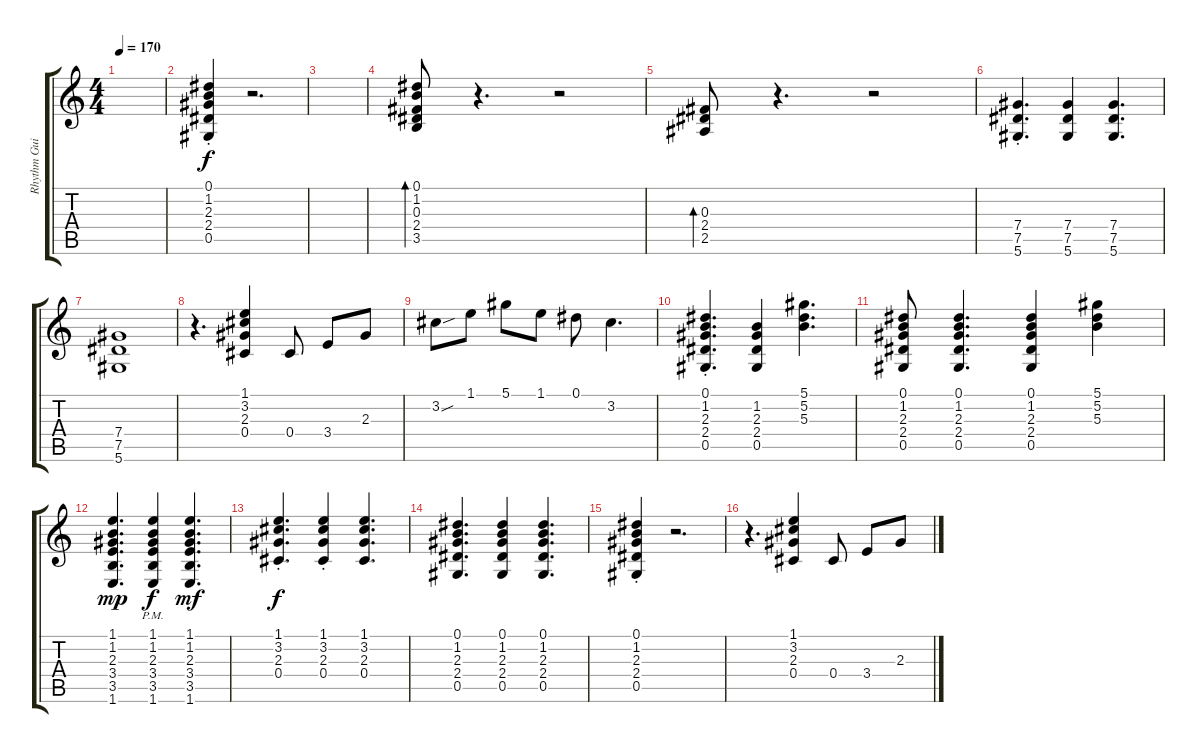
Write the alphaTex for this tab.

\track ("Rhythm Guitar" "Rhythm Gui") {instrument acousticguitarnylon}
\staff {score tabs}
\tuning (Eb4 Bb3 Gb3 Db3 Ab2 Eb2) {hide}
\ts (4 4)
\tempo 170
\clef g2
\ks c
|
(0.1 1.2 2.3 2.4{st} 0.5{st}).4 r.2{d} |
|
(0.1 1.2 0.3 2.4 3.5).8{bd 120} r.4{d} r.2 |
(0.3 2.4 2.5).8{bd 240} r.4{d} r.2 |
(7.4{st} 7.5 5.6).4{d} (7.4 7.5 5.6).4 (7.4 7.5 5.6).4{d} |
(7.4 7.5 5.6).1 |
r.4{d} (1.1 3.2 2.3 0.4).4 0.4.8 3.4.8 2.3.8 |
3.2{sou}.8 1.1.8 5.1.8 1.1.8 0.1.8 3.2.4{d} |
(0.1 1.2{st} 2.3 2.4 0.5).4{d} (1.2 2.3 2.4 0.5).4 (5.1 5.2 5.3).4{d} |
(0.1 1.2 2.3 2.4 0.5).8 (0.1 1.2 2.3 2.4 0.5).4{d} (0.1 1.2 2.3 2.4 0.5).4 (5.1 5.2 5.3).4 |
(1.1 1.2 2.3 3.4 3.5 1.6).4{d dy mp} (1.1{pm} 1.2 2.3 3.4 3.5 1.6).4{dy f} (1.1 1.2 2.3 3.4 3.5 1.6).4{d dy mf} |
(1.1 3.2{st} 2.3 0.4).4{d dy f} (1.1{st} 3.2 2.3 0.4).4 (1.1 3.2 2.3 0.4).4{d} |
(0.1 1.2 2.3 2.4 0.5).4{d} (0.1 1.2 2.3 2.4 0.5).4 (0.1 1.2 2.3 2.4 0.5).4{d} |
(0.1 1.2{st} 2.3 2.4 0.5).4 r.2{d} |
r.4{d} (1.1 3.2 2.3 0.4).4 0.4.8 3.4.8 2.3.8
